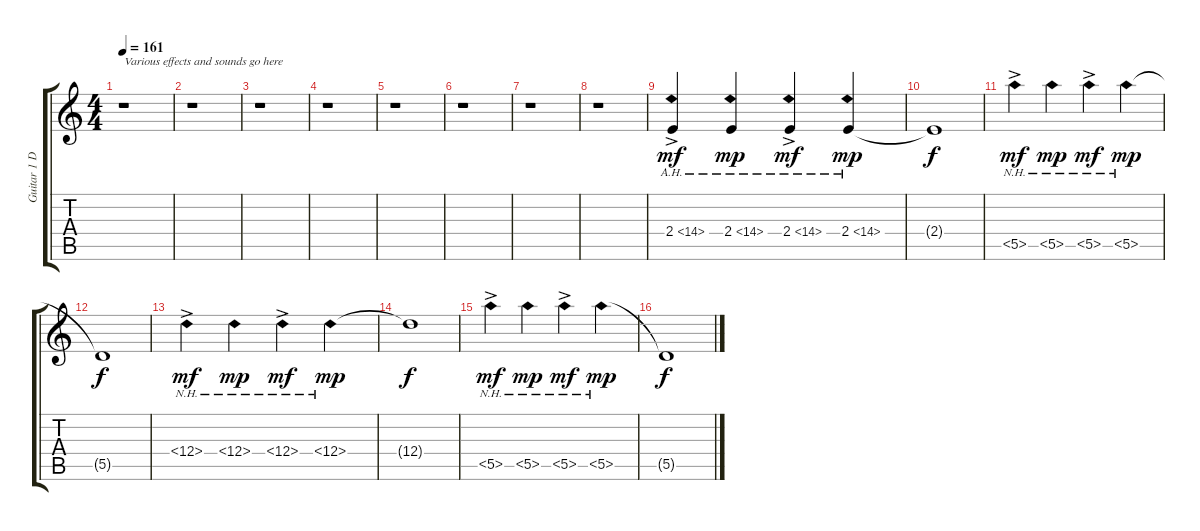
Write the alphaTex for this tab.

\track ("Guitar 1 Drop D" "Guitar 1 D") {instrument electricguitarclean}
\staff {score tabs}
\tuning (E4 B3 G3 D3 A2 D2) {hide}
\ts (4 4)
\tempo 161
\tempo 80
\tempo 161
\clef g2
\ks c
r.1{txt "Various effects and sounds go here" dy mf instrument electricguitarclean} |
r.1 |
r.1 |
r.1 |
r.1 |
r.1 |
r.1 |
r.1 |
2.4{ah 12 ac}.4 2.4{ah 12}.4{dy mp} 2.4{ah 12 ac}.4{dy mf} 2.4{ah 12}.4{dy mp} |
2.4{t}.1{dy f} |
5.5{nh ac}.4{dy mf} 5.5{nh}.4{dy mp} 5.5{nh ac}.4{dy mf} 5.5{nh}.4{dy mp} |
5.5{t}.1{dy f} |
12.4{nh ac}.4{dy mf} 12.4{nh}.4{dy mp} 12.4{nh ac}.4{dy mf} 12.4{nh}.4{dy mp} |
12.4{t}.1{dy f} |
5.5{nh ac}.4{dy mf} 5.5{nh}.4{dy mp} 5.5{nh ac}.4{dy mf} 5.5{nh}.4{dy mp} |
5.5{t}.1{dy f}
